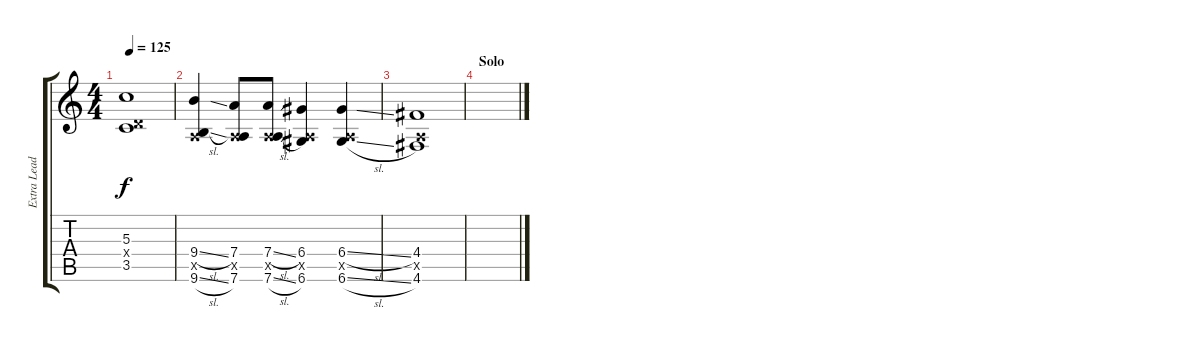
\track ("Extra Lead" "Extra Lead") {instrument distortionguitar}
\staff {score tabs}
\tuning (E4 B3 G3 D3 A2 D2) {hide}
\ts (4 4)
\tempo 125
\clef g2
\ks c
(5.3 0.4{x} 3.5).1{dy f} |
(9.4{sl} 0.5{x} 9.6{sl}).4 (7.4 0.5{x} 7.6).8 (7.4{sl} 0.5{x} 7.6{sl}).8 (6.4 0.5{x} 6.6).4 (6.4{sl} 0.5{x} 6.6{sl}).4 |
(4.4 0.5{x} 4.6).1 |
\section ("" "Solo")
